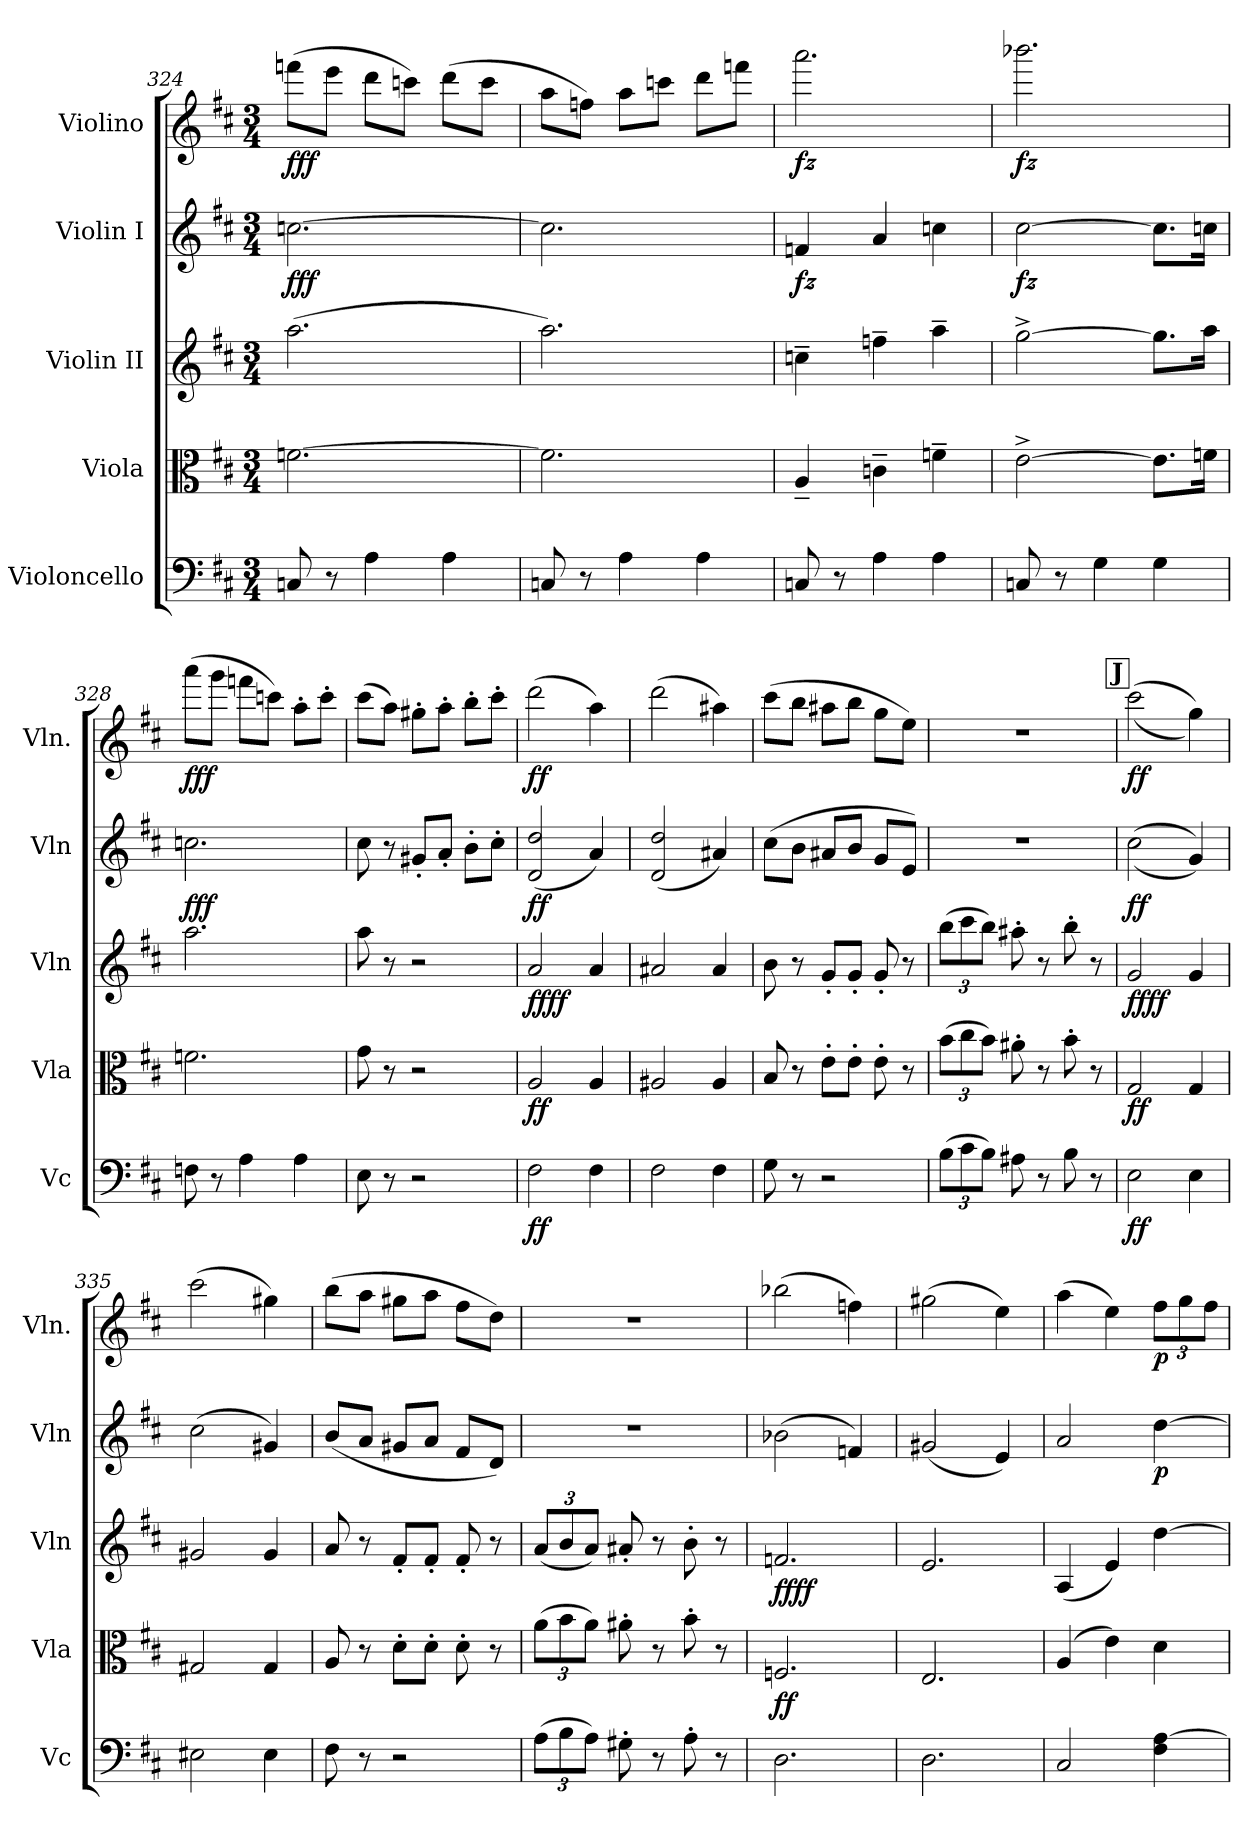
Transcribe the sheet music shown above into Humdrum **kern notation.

**kern	**dynam	**kern	**dynam	**kern	**dynam	**kern	**dynam	**kern	**dynam
*part5	*part5	*part4	*part4	*part3	*part3	*part2	*part2	*part1	*part1
*staff5	*staff5	*staff4	*staff4	*staff3	*staff3	*staff2	*staff2	*staff1	*staff1
*I"Violoncello	*	*I"Viola	*	*I"Violin II	*	*I"Violin I	*	*I"Violino	*
*I'Vc	*	*I'Vla	*	*I'Vln	*	*I'Vln	*	*I'Vln.	*
*clefF4	*	*clefC3	*	*clefG2	*	*clefG2	*	*clefG2	*
*k[f#c#]	*	*k[f#c#]	*	*k[f#c#]	*	*k[f#c#]	*	*k[f#c#]	*
*M3/4	*	*M3/4	*	*M3/4	*	*M3/4	*	*M3/4	*
=324	=324	=324	=324	=324	=324	=324	=324	=324	=324
!	!	!	!	!	!	!	!LO:DY:b	!	!LO:DY:b
8Cn/	.	[2.fn\	.	(2.aa\	.	[2.ccn\	fff	(8fffn\L	fff
8r	.	.	.	.	.	.	.	8eee\J	.
4A\	.	.	.	.	.	.	.	8ddd\L	.
.	.	.	.	.	.	.	.	8cccn\J)	.
4A\	.	.	.	.	.	.	.	(8ddd\L	.
.	.	.	.	.	.	.	.	8ccc\J	.
=325	=325	=325	=325	=325	=325	=325	=325	=325	=325
8Cn/	.	2.f\]	.	2.aa\)	.	2.cc\]	.	8aa\L	.
8r	.	.	.	.	.	.	.	8ffn\J)	.
4A\	.	.	.	.	.	.	.	8aa\L	.
.	.	.	.	.	.	.	.	8cccn\J	.
4A\	.	.	.	.	.	.	.	8ddd\L	.
.	.	.	.	.	.	.	.	8fffn\J	.
!!LO:PB:g=z
=326	=326	=326	=326	=326	=326	=326	=326	=326	=326
!	!	!	!	!	!	!	!LO:DY:b	!	!LO:DY:b
8Cn/	.	4A~/	.	4ccn~\	.	4fn/	fz	2.aaa\	fz
8r	.	.	.	.	.	.	.	.	.
4A\	.	4cn~\	.	4ffn~\	.	4a/	.	.	.
4A\	.	4fn~\	.	4aa~\	.	4ccn\	.	.	.
=327	=327	=327	=327	=327	=327	=327	=327	=327	=327
!	!	!	!	!	!	!	!LO:DY:b	!	!LO:DY:b
8Cn/	.	[2e^\	.	[2gg^\	.	[2cc#\	fz	2.bbb-X\	fz
8r	.	.	.	.	.	.	.	.	.
4G\	.	.	.	.	.	.	.	.	.
4G\	.	8.e\L]	.	8.gg\L]	.	8.cc#\L]	.	.	.
.	.	16fn\Jk	.	16aa\Jk	.	16ccn\Jk	.	.	.
=328	=328	=328	=328	=328	=328	=328	=328	=328	=328
!	!	!	!	!	!	!	!LO:DY:b	!	!LO:DY:b
8Fn\	.	2.fn\	.	2.aa\	.	2.ccn\	fff	(8aaa\L	fff
8r	.	.	.	.	.	.	.	8ggg\J	.
4A\	.	.	.	.	.	.	.	8fffn\L	.
.	.	.	.	.	.	.	.	8cccn\J)	.
4A\	.	.	.	.	.	.	.	8aa'\L	.
.	.	.	.	.	.	.	.	8ccc'\J	.
=329	=329	=329	=329	=329	=329	=329	=329	=329	=329
8E\	.	8g\	.	8aa\	.	8cc#\	.	(8ccc#\L	.
8r	.	8r	.	8r	.	8r	.	8aa\J)	.
2r	.	2r	.	2r	.	8g#X'/L	.	8gg#X'\L	.
.	.	.	.	.	.	8a'/J	.	8aa'\J	.
.	.	.	.	.	.	8b'\L	.	8bb'\L	.
.	.	.	.	.	.	8cc#'\J	.	8ccc#'\J	.
=330	=330	=330	=330	=330	=330	=330	=330	=330	=330
!	!LO:DY:b	!	!LO:DY:b	!	!LO:DY:b	!	!	!	!
!	!	!	!	!	!LO:DY:n=1:b	!	!LO:DY:b	!	!LO:DY:b
2F#\	ff	2A/	ff	2a/	ff ff	(2d/ 2dd/	ff	(2ddd\	ff
4F#\	.	4A/	.	4a/	.	4a/)	.	4aa\)	.
=331	=331	=331	=331	=331	=331	=331	=331	=331	=331
2F#\	.	2A#X/	.	2a#X/	.	(2d/ 2dd/	.	(2ddd\	.
4F#\	.	4A#/	.	4a#/	.	4a#X/)	.	4aa#X\)	.
!!LO:LB:g=z
=332	=332	=332	=332	=332	=332	=332	=332	=332	=332
8G\	.	8B/	.	8b\	.	(8cc#\L	.	(8ccc#\L	.
8r	.	8r	.	8r	.	8b\J	.	8bb\J	.
2r	.	8e'\L	.	8g'/L	.	8a#X/L	.	8aa#X\L	.
.	.	8e'\J	.	8g'/J	.	8b/J	.	8bb\J	.
.	.	8e'\	.	8g'/	.	8g/L	.	8gg\L	.
.	.	8r	.	8r	.	8e/J)	.	8ee\J)	.
=333	=333	=333	=333	=333	=333	=333	=333	=333	=333
*Xbrackettup	*	*Xbrackettup	*	*Xbrackettup	*	*	*	*	*
(12B\L	.	(12b\L	.	(12bb\L	.	2.r	.	2.r	.
12c#\	.	12cc#\	.	12ccc#\	.	.	.	.	.
12B\J)	.	12b\J)	.	12bb\J)	.	.	.	.	.
8A#X\	.	8a#X'\	.	8aa#X'\	.	.	.	.	.
8r	.	8r	.	8r	.	.	.	.	.
8B\	.	8b'\	.	8bb'\	.	.	.	.	.
8r	.	8r	.	8r	.	.	.	.	.
!!LO:REH:place=s1:a:B:fs=14:t=J
=334	=334	=334	=334	=334	=334	=334	=334	=334	=334
!	!LO:DY:b	!	!LO:DY:b	!	!LO:DY:b	!	!	!	!
!	!	!	!	!	!LO:DY:n=1:b	!	!LO:DY:b	!	!LO:DY:b
2E\	ff	2G/	ff	2g/	ff ff	((2cc#\	ff	((2ccc#\	ff
4E\	.	4G/	.	4g/	.	4g/))	.	4gg\))	.
=335	=335	=335	=335	=335	=335	=335	=335	=335	=335
2E#X\	.	2G#X/	.	2g#X/	.	(2cc#\	.	(2ccc#\	.
4E#\	.	4G#/	.	4g#/	.	4g#X/)	.	4gg#X\)	.
=336	=336	=336	=336	=336	=336	=336	=336	=336	=336
8F#\	.	8A/	.	8a/	.	(8b/L	.	(8bb\L	.
8r	.	8r	.	8r	.	8a/J	.	8aa\J	.
2r	.	8d'\L	.	8f#'/L	.	8g#X/L	.	8gg#X\L	.
.	.	8d'\J	.	8f#'/J	.	8a/J	.	8aa\J	.
.	.	8d'\	.	8f#'/	.	8f#/L	.	8ff#\L	.
.	.	8r	.	8r	.	8d/J)	.	8dd\J)	.
=337	=337	=337	=337	=337	=337	=337	=337	=337	=337
(12A\L	.	(12a\L	.	(12a/L	.	2.r	.	2.r	.
12B\	.	12b\	.	12b/	.	.	.	.	.
12A\J)	.	12a\J)	.	12a/J)	.	.	.	.	.
8G#X'\	.	8a#X'\	.	8a#X'/	.	.	.	.	.
8r	.	8r	.	8r	.	.	.	.	.
8A'\	.	8b'\	.	8b'\	.	.	.	.	.
8r	.	8r	.	8r	.	.	.	.	.
!!LO:PB:g=z
=338	=338	=338	=338	=338	=338	=338	=338	=338	=338
!	!	!	!LO:DY:b	!	!LO:DY:b	!	!	!	!
!	!	!	!	!	!LO:DY:n=1:b	!	!	!	!
2.D\	.	2.Fn/	ff	2.fn/	ff ff	(2b-X\	.	(2bb-X\	.
.	.	.	.	.	.	4fn/)	.	4ffn\)	.
=339	=339	=339	=339	=339	=339	=339	=339	=339	=339
2.D\	.	2.E/	.	2.e/	.	(2g#X/	.	(2gg#X\	.
.	.	.	.	.	.	4e/)	.	4ee\)	.
=340	=340	=340	=340	=340	=340	=340	=340	=340	=340
2C#/	.	(4A/	.	(4A/	.	2a/	.	(4aa\	.
.	.	4e\)	.	4e/)	.	.	.	4ee\)	.
*	*	*	*	*	*	*	*	*Xbrackettup	*
!	!	!	!	!	!	!	!LO:DY:b	!	!LO:DY:b
4F#\ [4A\	.	4d\	.	[4dd\	.	[4dd\	p	12ff#\L	p
.	.	.	.	.	.	.	.	12gg\	.
.	.	.	.	.	.	.	.	12ff#\J	.
=	=	=	=	=	=	=	=	=	=
*-	*-	*-	*-	*-	*-	*-	*-	*-	*-
